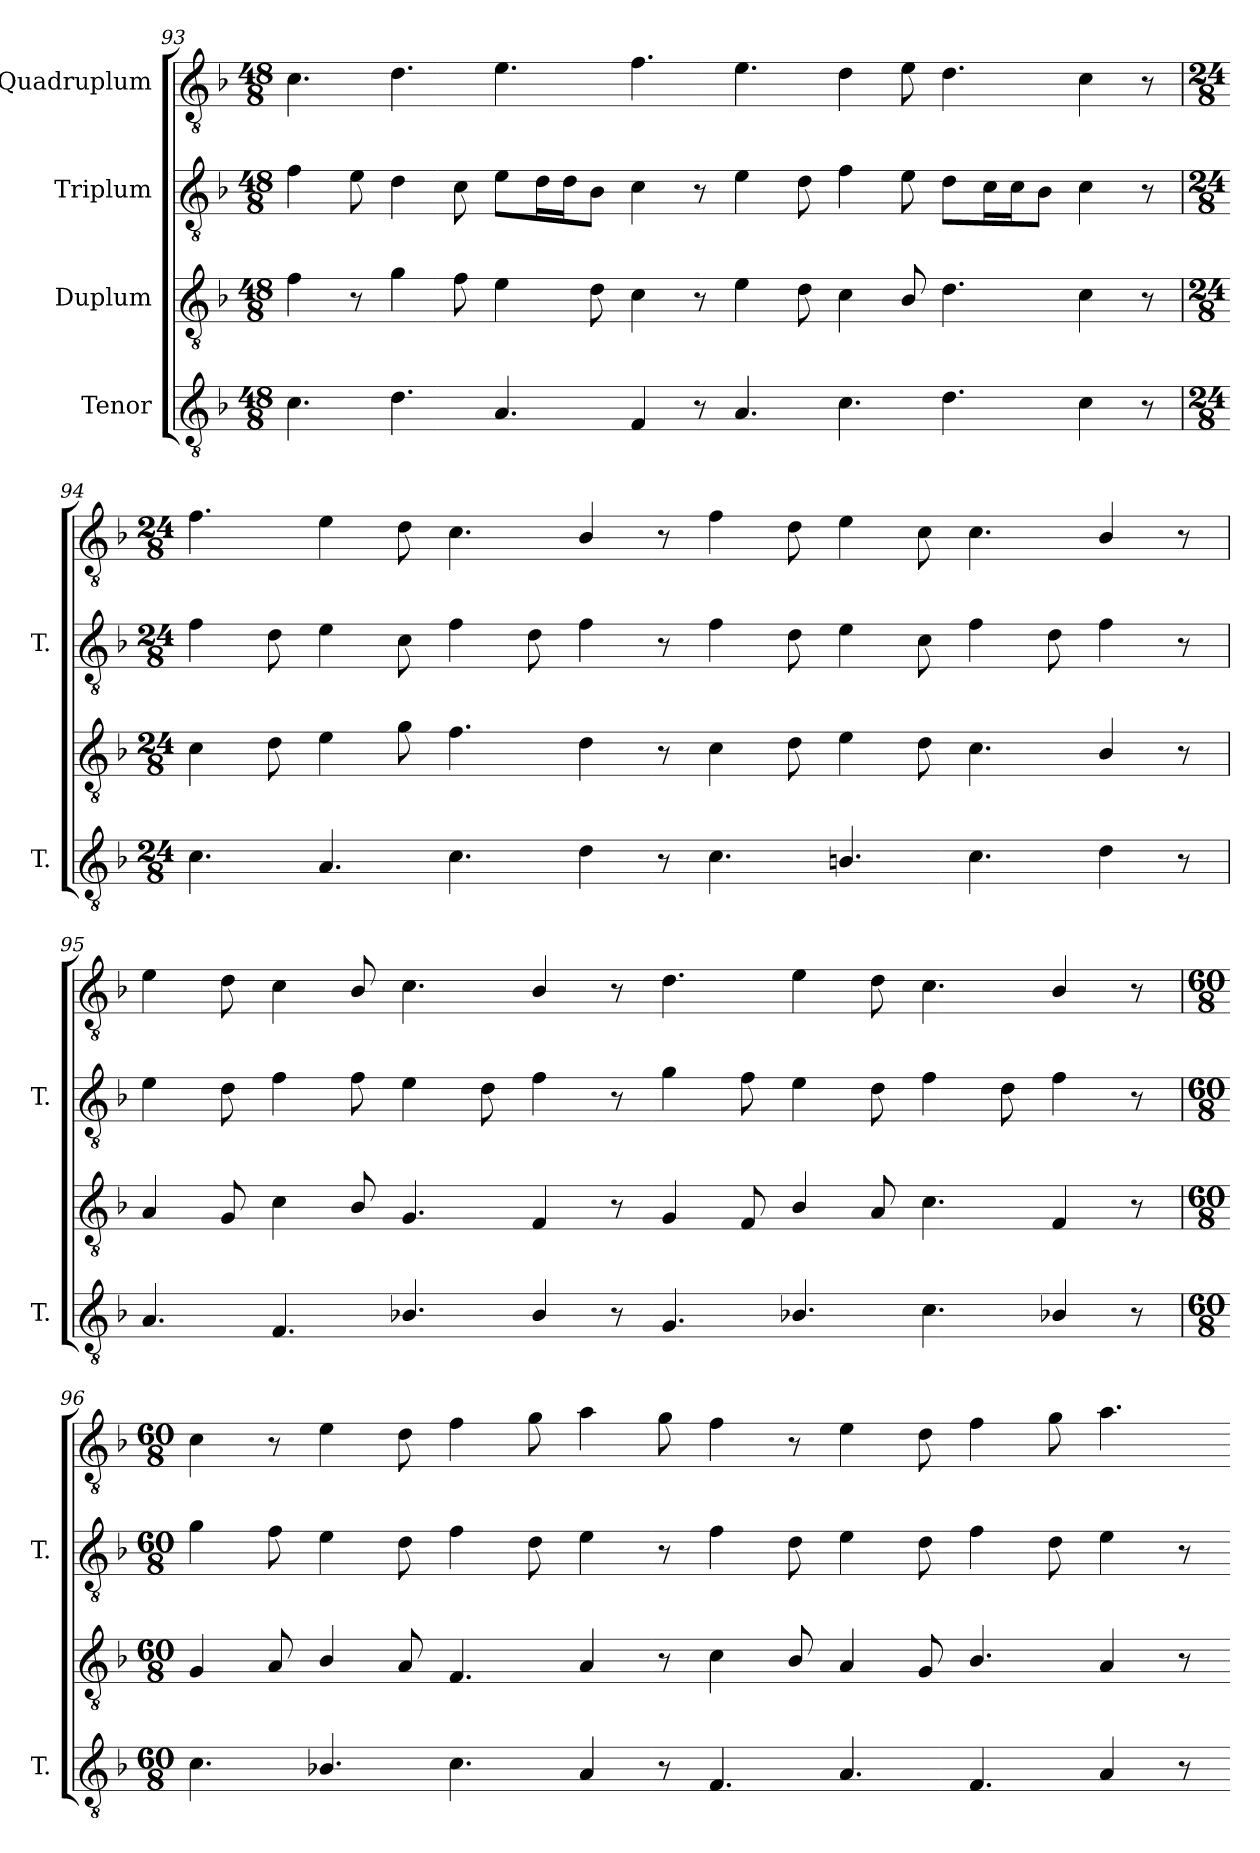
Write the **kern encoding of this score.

**kern	**kern	**kern	**kern
*part4	*part3	*part2	*part1
*staff4	*staff3	*staff2	*staff1
*I"Tenor	*I"Duplum	*I"Triplum	*I"Quadruplum
*I'T.	*	*I'T.	*
!!LO:PB:g=z
*clefGv2	*clefGv2	*clefGv2	*clefGv2
*ITrd7c12	*ITrd7c12	*ITrd7c12	*ITrd7c12
*k[b-]	*k[b-]	*k[b-]	*k[b-]
*F:	*F:	*F:	*F:
*M48/8	*M48/8	*M48/8	*M48/8
=93	=93	=93	=93
4.Ci\	4Fi\	4Fi\	4.Ci\
.	8r	8Ei\	.
4.Di\	4Gi\	4Di\	4.Di\
.	8Fi\	8Ci\	.
4.AAi/	4Ei\	8Ei\L	4.Ei\
*	*	*tremolo	*
.	.	16Di\	.
.	.	16Di\	.
*	*	*Xtremolo	*
.	8Di\	8BB-i\J	.
4FFi/	4Ci\	4Ci\	4.Fi\
8r	8r	8r	.
4.AAi/	4Ei\	4Ei\	4.Ei\
.	8Di\	8Di\	.
4.Ci\	4Ci\	4Fi\	4Di\
.	8BB-i/	8Ei\	8Ei\
4.Di\	4.Di\	8Di\L	4.Di\
*	*	*tremolo	*
.	.	16Ci\	.
.	.	16Ci\	.
*	*	*Xtremolo	*
.	.	8BB-i\J	.
4Ci\	4Ci\	4Ci\	4Ci\
8r	8r	8r	8r
=94	=94	=94	=94
*M24/8	*M24/8	*M24/8	*M24/8
4.Ci\	4Ci\	4Fi\	4.Fi\
.	8Di\	8Di\	.
4.AAi/	4Ei\	4Ei\	4Ei\
.	8Gi\	8Ci\	8Di\
4.Ci\	4.Fi\	4Fi\	4.Ci\
.	.	8Di\	.
4Di\	4Di\	4Fi\	4BB-i/
8r	8r	8r	8r
4.Ci\	4Ci\	4Fi\	4Fi\
.	8Di\	8Di\	8Di\
4.BBni/	4Ei\	4Ei\	4Ei\
.	8Di\	8Ci\	8Ci\
4.Ci\	4.Ci\	4Fi\	4.Ci\
.	.	8Di\	.
4Di\	4BB-i/	4Fi\	4BB-i/
8r	8r	8r	8r
!!LO:LB:g=z
=95	=95	=95	=95
4.AAi/	4AAi/	4Ei\	4Ei\
.	8GGi/	8Di\	8Di\
4.FFi/	4Ci\	4Fi\	4Ci\
.	8BB-i/	8Fi\	8BB-i/
4.BB-Xi/	4.GGi/	4Ei\	4.Ci\
.	.	8Di\	.
4BB-i/	4FFi/	4Fi\	4BB-i/
8r	8r	8r	8r
4.GGi/	4GGi/	4Gi\	4.Di\
.	8FFi/	8Fi\	.
4.BB-Xi/	4BB-i/	4Ei\	4Ei\
.	8AAi/	8Di\	8Di\
4.Ci\	4.Ci\	4Fi\	4.Ci\
.	.	8Di\	.
4BB-Xi/	4FFi/	4Fi\	4BB-i/
8r	8r	8r	8r
=96	=96	=96	=96
*M60/8	*M60/8	*M60/8	*M60/8
4.Ci\	4GGi/	4Gi\	4Ci\
.	8AAi/	8Fi\	8r
4.BB-Xi/	4BB-i/	4Ei\	4Ei\
.	8AAi/	8Di\	8Di\
4.Ci\	4.FFi/	4Fi\	4Fi\
.	.	8Di\	8Gi\
4AAi/	4AAi/	4Ei\	4Ai\
8r	8r	8r	8Gi\
4.FFi/	4Ci\	4Fi\	4Fi\
.	8BB-i/	8Di\	8r
4.AAi/	4AAi/	4Ei\	4Ei\
.	8GGi/	8Di\	8Di\
4.FFi/	4.BB-i/	4Fi\	4Fi\
.	.	8Di\	8Gi\
4AAi/	4AAi/	4Ei\	4.Ai\
8r	8r	8r	.
=-	=-	=-	=-
*-	*-	*-	*-
